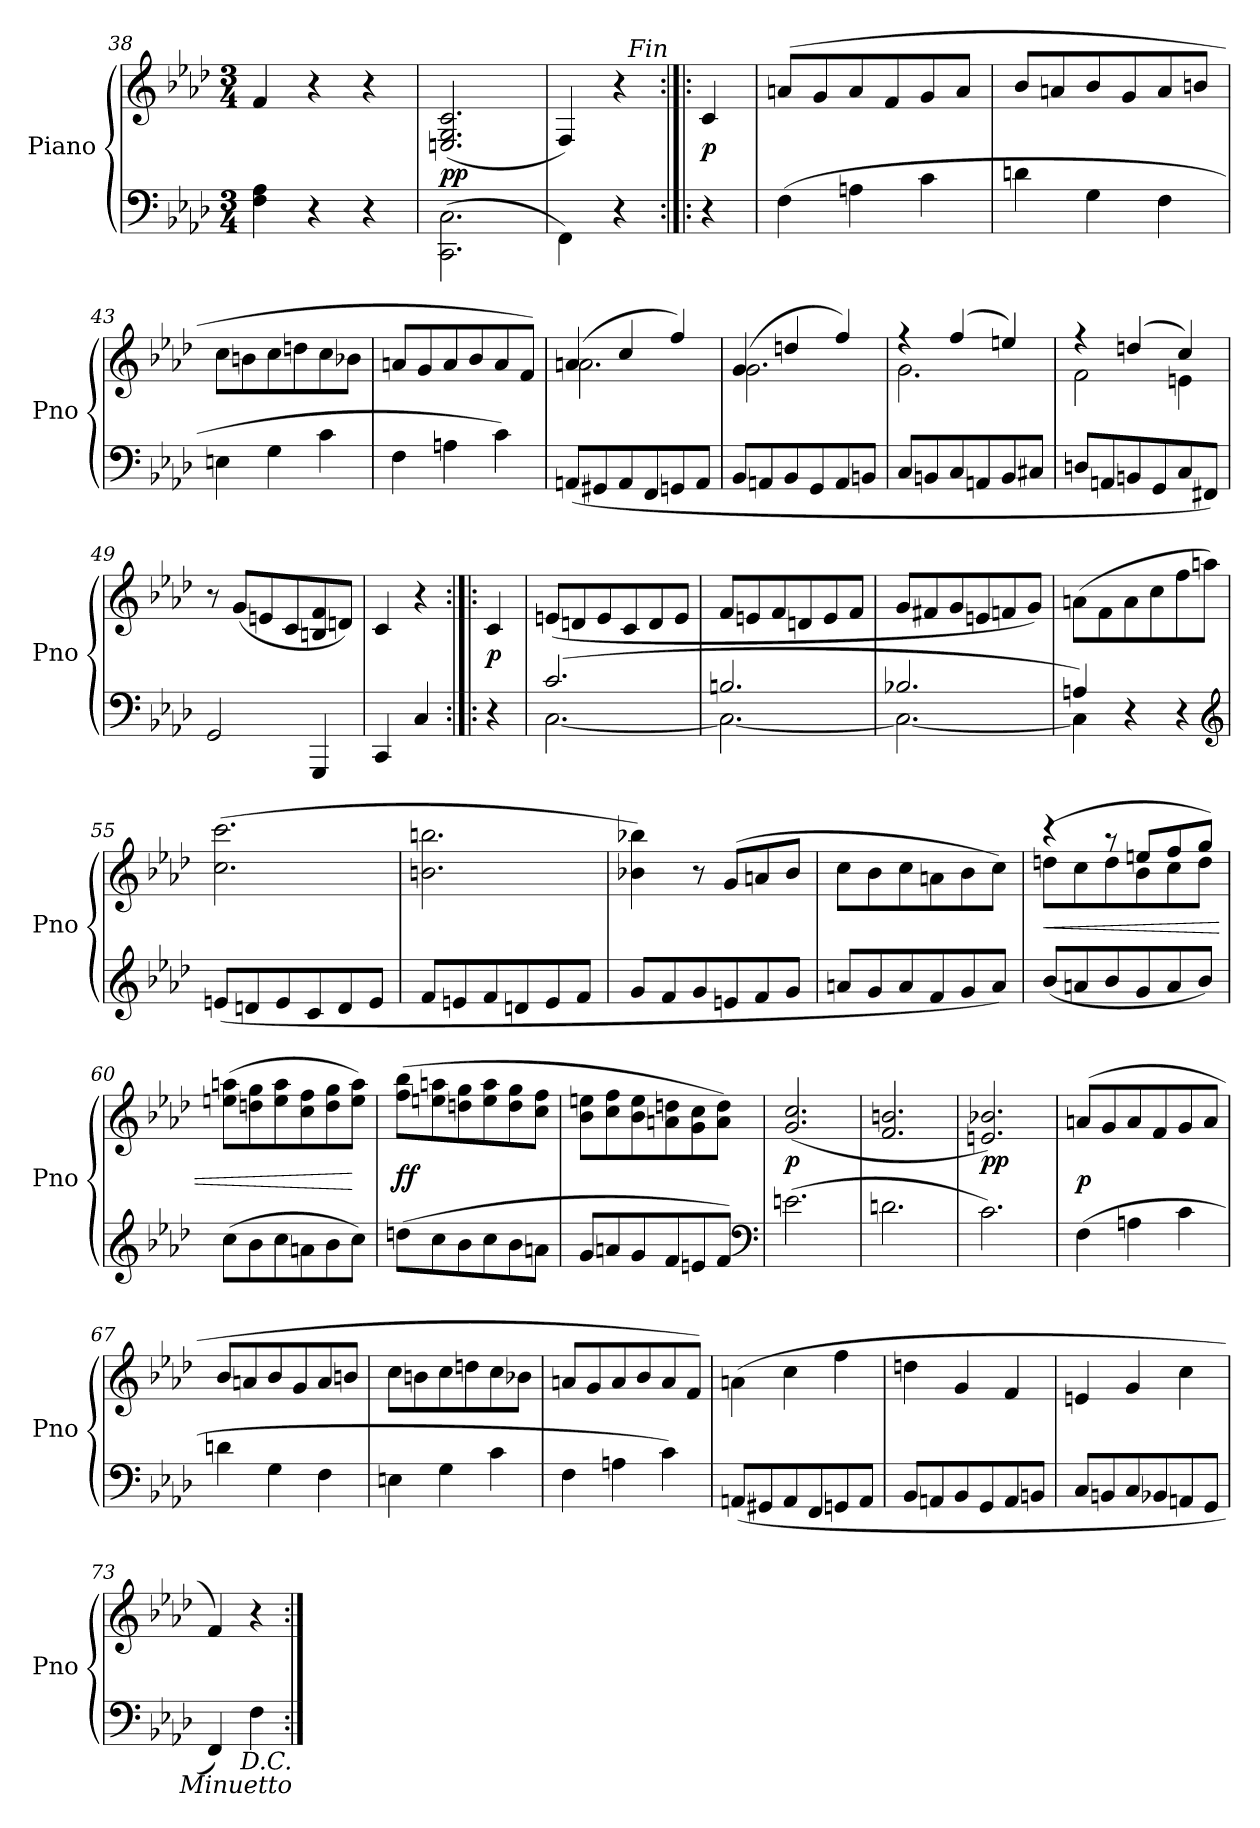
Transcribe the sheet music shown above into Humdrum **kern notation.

**kern	**kern	**dynam
*part1	*part1	*part1
*staff2	*staff1	*staff1/2
*I"Piano	*	*
*I'Pno	*	*
*clefF4	*clefG2	*
*k[b-e-a-d-]	*k[b-e-a-d-]	*
*f:	*f:	*
*M3/4	*M3/4	*
=38	=38	=38
4F 4A-	4f	.
4r	4r	.
4r	4r	.
=39	=39	=39
(<2.CC\ 2.C\	(>2.En/ 2.G/ 2.c/	pp
=40	=40	=40
4FF\)	4F/)	.
4r	4r	.
!	!LO:TX:a:i:rj:t=Fin	!
=:|!|:	=:|!|:	=:|!|:
4r	4c	p
=41	=41	=41
(4F	(>8aL	.
.	8g	.
4A	8a	.
.	8f	.
4c	8g	.
.	8aJ	.
=42	=42	=42
4d	8b-L	.
.	8a	.
4G	8b-	.
.	8g	.
4F	8a	.
.	8bnJ	.
=43	=43	=43
4E	8ccL	.
.	8bn	.
4G	8cc	.
.	8dd	.
4c	8cc	.
.	8b-XJ	.
=44	=44	=44
4F	8aL	.
.	8g	.
4A	8a	.
.	8b-	.
4c)	8a	.
.	8fJ)	.
=45	=45	=45
*	*^	*
(8AAL	(4a	2.a	.
8GG#X	.	.	.
8AA	4cc	.	.
8FF	.	.	.
8GGn	4ff)	.	.
8AAJ	.	.	.
=46	=46	=46	=46
8BB-L	(4g	2.g	.
8AA	.	.	.
8BB-	4dd	.	.
8GG	.	.	.
8AA	4ff)	.	.
8BBnJ	.	.	.
=47	=47	=47	=47
8CL	4rff	2.g	.
8BBn	.	.	.
8C	(4ff	.	.
8AA	.	.	.
8BB	4ee)	.	.
8C#XJ	.	.	.
=48	=48	=48	=48
8DL	4r	2f	.
8AA	.	.	.
8BBn	(4dd	.	.
8GG	.	.	.
8C	4cc)	4e	.
8FF#XJ)	.	.	.
*	*v	*v	*
=49	=49	=49
2GG	8r	.
.	(8gL	.
.	8e	.
.	8c	.
4GGG	8Bn 8f	.
.	8dJ)	.
=50	=50	=50
4CC	4c	.
4C	4r	.
=:|!|:	=:|!|:	=:|!|:
4r	4c	p
=51	=51	=51
*^	*	*
(2.c	[2.C	(8eL	.
.	.	8d	.
.	.	8e	.
.	.	8c	.
.	.	8d	.
.	.	8eJ	.
=52	=52	=52	=52
2.Bn	2.C_	8fL	.
.	.	8e	.
.	.	8f	.
.	.	8d	.
.	.	8e	.
.	.	8fJ	.
=53	=53	=53	=53
2.B-X	2.C_	8gL	.
.	.	8f#X	.
.	.	8g	.
.	.	8e	.
.	.	8fn	.
.	.	8gJ)	.
=54	=54	=54	=54
4A)	4C]	(8aL	.
.	.	8f	.
4r	4ryy	8a	.
.	.	8cc	.
4r	4ryy	8ff	.
.	.	8aaJ)	.
*v	*v	*	*
*clefG2	*	*
=55	=55	=55
(8eL	(2.cc 2.ccc	.
8d	.	.
8e	.	.
8c	.	.
8d	.	.
8eJ	.	.
=56	=56	=56
8fL	2.bn 2.bbn	.
8e	.	.
8f	.	.
8d	.	.
8e	.	.
8fJ	.	.
=57	=57	=57
8gL	4b-X 4bb-X)	.
8f	.	.
8g	8r	.
8e	(8gL	.
8f	8a	.
8gJ	8b-J	.
=58	=58	=58
8aL	8ccL	.
8g	8b-	.
8a	8cc	.
8f	8a	.
8g	8b-	.
8aJ)	8ccJ)	.
=59	=59	=59
*	*^	*
(8b-L	(4rccc	8ddL	<
8a	.	8cc	.
8b-	8raa	8dd	.
8g	8eeL	8b-	.
8a	8ff	8cc	.
8b-J)	8ggJ)	8ddJ	.
*	*v	*v	*
=60	=60	=60
(8ccL	(8ee 8aaL	.
8b-	8dd 8gg	.
8cc	8ee 8aa	.
8a	8cc 8ff	.
8b-	8dd 8gg	.
8ccJ)	8ee 8aaJ)	[
=61	=61	=61
(8ddL	(8ff 8bb-L	ff
8cc	8ee 8aa	.
8b-	8dd 8gg	.
8cc	8ee 8aa	.
8b-	8dd 8gg	.
8aJ	8cc 8ffJ	.
=62	=62	=62
8gL	8b- 8eeL	.
8a	8cc 8ff	.
8g	8b- 8ee	.
8f	8a 8dd	.
8e	8g 8cc	.
8fJ)	8a 8ddJ)	.
*clefF4	*	*
=63	=63	=63
(2.e	(2.g 2.cc	p
=64	=64	=64
2.d	2.f 2.bn	.
=65	=65	=65
2.c)	2.e 2.b-X)	pp
=66	=66	=66
(4F	(>8aL	p
.	8g	.
4A	8a	.
.	8f	.
4c	8g	.
.	8aJ	.
=67	=67	=67
4d	8b-L	.
.	8a	.
4G	8b-	.
.	8g	.
4F	8a	.
.	8bnJ	.
=68	=68	=68
4E	8cc\L	.
.	8bn\	.
4G	8cc\	.
.	8dd\	.
4c	8cc\	.
.	8b-X\J	.
=69	=69	=69
4F	8aL	.
.	8g	.
4A	8a	.
.	8b-	.
4c)	8a	.
.	8fJ)	.
=70	=70	=70
(8AAL	(4a\	.
8GG#X	.	.
8AA	4cc	.
8FF	.	.
8GGn	4ff	.
8AAJ	.	.
=71	=71	=71
8BB-L	4dd	.
8AA	.	.
8BB-	4g	.
8GG	.	.
8AA	4f	.
8BBnJ	.	.
=72	=72	=72
8CL	4e	.
8BBn	.	.
8C	4g	.
8BB-X	.	.
8AA	4cc	.
8GGJ	.	.
=73	=73	=73
4FF)	4f)	.
4F	4r	.
!LO:TX:b:i:rj:t=D.C.	!	!
!LO:TX:b:i:rj:t=Minuetto	!	!
=:|!	=:|!	=:|!
*-	*-	*-
